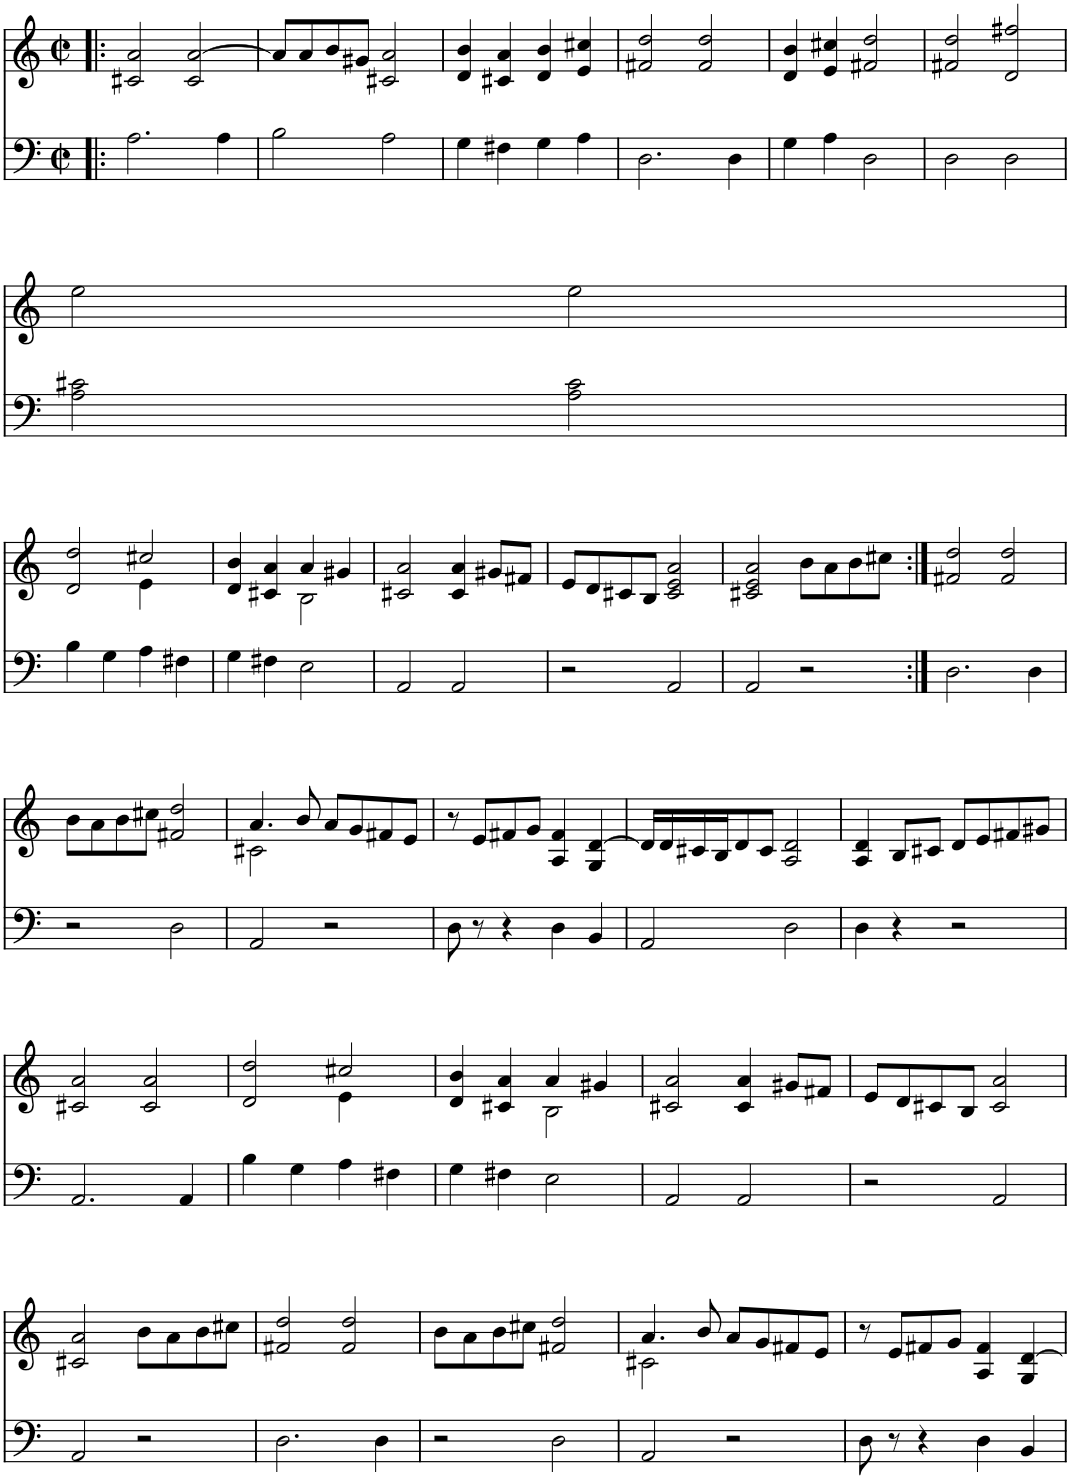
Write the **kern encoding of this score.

**kern	**kern
*part1	*part1
*staff2	*staff1
*I"Laute	*
*clefF4	*clefG2
*k[]	*k[]
*M2/2	*M2/2
*met(c|)	*met(c|)
=1!|:	=1!|:
2.A\	2c#X/ 2a/
.	2c#/ [2a/
4A\	.
=2	=2
2B\	8a/L]
.	8a/
.	8b/
.	8g#X/J
2A\	2c#X/ 2a/
=3	=3
4G\	4d/ 4b/
4F#X\	4c#X/ 4a/
4G\	4d/ 4b/
4A\	4e/ 4cc#X/
=4	=4
2.D\	2f#X/ 2dd/
.	2f#/ 2dd/
4D\	.
=5	=5
4G\	4d/ 4b/
4A\	4e/ 4cc#X/
2D\	2f#X/ 2dd/
=6	=6
2D\	2f#X/ 2dd/
2D\	2d/ 2ff#X/
!!LO:LB:g=z
=7	=7
2A\ 2c#X\	2ee\
2A\ 2c#\	2ee\
!!LO:LB:g=z
=8	=8
*	*^
4B\	2d/ 2dd/	2ryy
4G\	.	.
4A\	2cc#X/	4e\
4F#X\	.	4ryy
=9	=9	=9
4G\	4d/ 4b/	2ryy
4F#X\	4c#X/ 4a/	.
2E\	4a/	2B\
.	4g#X/	.
*	*v	*v
=10	=10
2AA/	2c#X/ 2a/
2AA/	4c#/ 4a/
.	8g#X/L
.	8f#X/J
=11	=11
2r	8e/L
.	8d/
.	8c#X/
.	8B/J
2AA/	2c#/ 2e/ 2a/
=12	=12
2AA/	2c#X/ 2e/ 2a/
2r	8b\L
.	8a\
.	8b\
.	8cc#X\J
=13:|!	=13:|!
2.D\	2f#X/ 2dd/
.	2f#/ 2dd/
4D\	.
!!LO:LB:g=z
=14	=14
2r	8b\L
.	8a\
.	8b\
.	8cc#X\J
2D\	2f#X/ 2dd/
=15	=15
*	*^
2AA/	4.a/	2c#X\
.	8b/	.
2r	8a/L	2ryy
.	8g/	.
.	8f#X/	.
.	8e/J	.
*	*v	*v
=16	=16
8D\	8r
8r	8e/L
4r	8f#X/
.	8g/J
4D\	4A/ 4f#/
4BB/	4G/ [4d/
=17	=17
2AA/	16d/LL]
.	16d/
.	16c#X/
.	16B/J
.	8d/
.	8c#/J
2D\	2A/ 2d/
=18	=18
4D\	4A/ 4d/
4r	8B/L
.	8c#X/J
2r	8d/L
.	8e/
.	8f#X/
.	8g#X/J
!!LO:LB:g=z
=19	=19
2.AA/	2c#X/ 2a/
.	2c#/ 2a/
4AA/	.
=20	=20
*	*^
4B\	2d/ 2dd/	2ryy
4G\	.	.
4A\	2cc#X/	4e\
4F#X\	.	4ryy
=21	=21	=21
4G\	4d/ 4b/	2ryy
4F#X\	4c#X/ 4a/	.
2E\	4a/	2B\
.	4g#X/	.
*	*v	*v
=22	=22
2AA/	2c#X/ 2a/
2AA/	4c#/ 4a/
.	8g#X/L
.	8f#X/J
=23	=23
2r	8e/L
.	8d/
.	8c#X/
.	8B/J
2AA/	2c#/ 2a/
!!LO:LB:g=z
=24	=24
2AA/	2c#X/ 2a/
2r	8b\L
.	8a\
.	8b\
.	8cc#X\J
=25	=25
2.D\	2f#X/ 2dd/
.	2f#/ 2dd/
4D\	.
=26	=26
2r	8b\L
.	8a\
.	8b\
.	8cc#X\J
2D\	2f#X/ 2dd/
=27	=27
*	*^
2AA/	4.a/	2c#X\
.	8b/	.
2r	8a/L	2ryy
.	8g/	.
.	8f#X/	.
.	8e/J	.
*	*v	*v
=28	=28
8D\	8r
8r	8e/L
4r	8f#X/
.	8g/J
4D\	4A/ 4f#/
4BB/	4G/ [4d/
=	=
*-	*-
